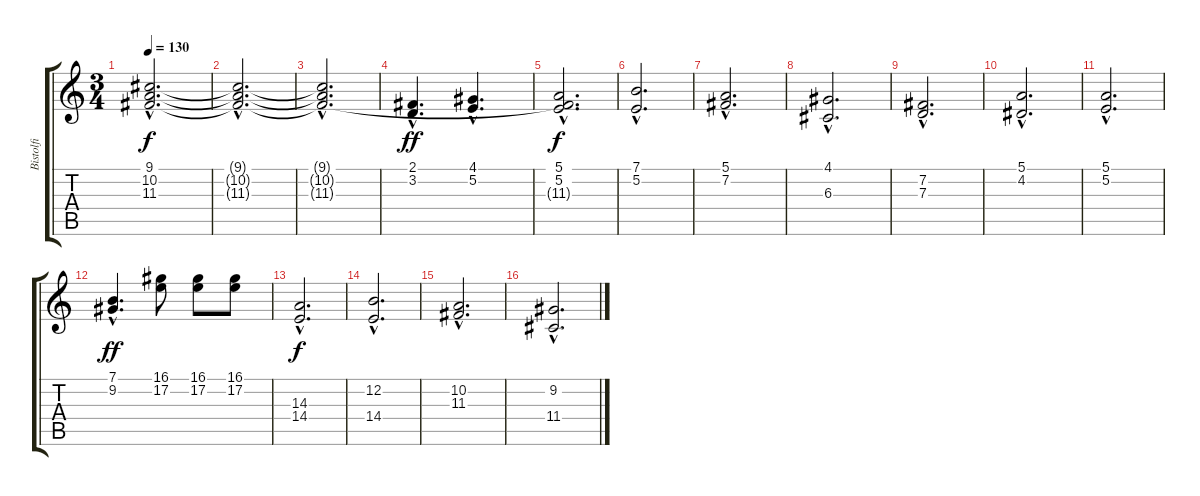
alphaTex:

\track ("Bistolfi" "Bistolfi") {instrument stringensemble1}
\staff {score tabs}
\tuning (E4 B3 G3 D3 A2 E2) {hide}
\ts (3 4)
\tempo 130
\clef g2
\ks c
(9.1{hac t} 10.2{hac t} 11.3{hac t}).2{d dy f} |
(9.1{hac t} 10.2{hac t} 11.3{hac t}).2{d} |
(9.1{hac t} 10.2{hac t} 11.3{hac t}).2{d} |
(2.1{hac} 3.2{hac}).4{d dy ff} (4.1{hac} 5.2{hac}).4{d} |
(5.1{hac} 5.2{hac} 11.3{hac t}).2{d dy f} |
(7.1{hac} 5.2{hac}).2{d} |
(5.1{hac} 7.2{hac}).2{d} |
(4.1{hac} 6.3{hac}).2{d} |
(7.2{hac} 7.3{hac}).2{d} |
(5.1{hac} 4.2{hac}).2{d} |
(5.1{hac} 5.2{hac}).2{d} |
(7.1{hac} 9.2{hac}).4{d dy ff} (16.1 17.2).8 (16.1 17.2).8 (16.1 17.2).8 |
(14.3{hac} 14.4{hac}).2{d dy f} |
(12.2{hac} 14.4{hac}).2{d} |
(10.2{hac} 11.3{hac}).2{d} |
(9.2{hac} 11.4{hac}).2{d}
